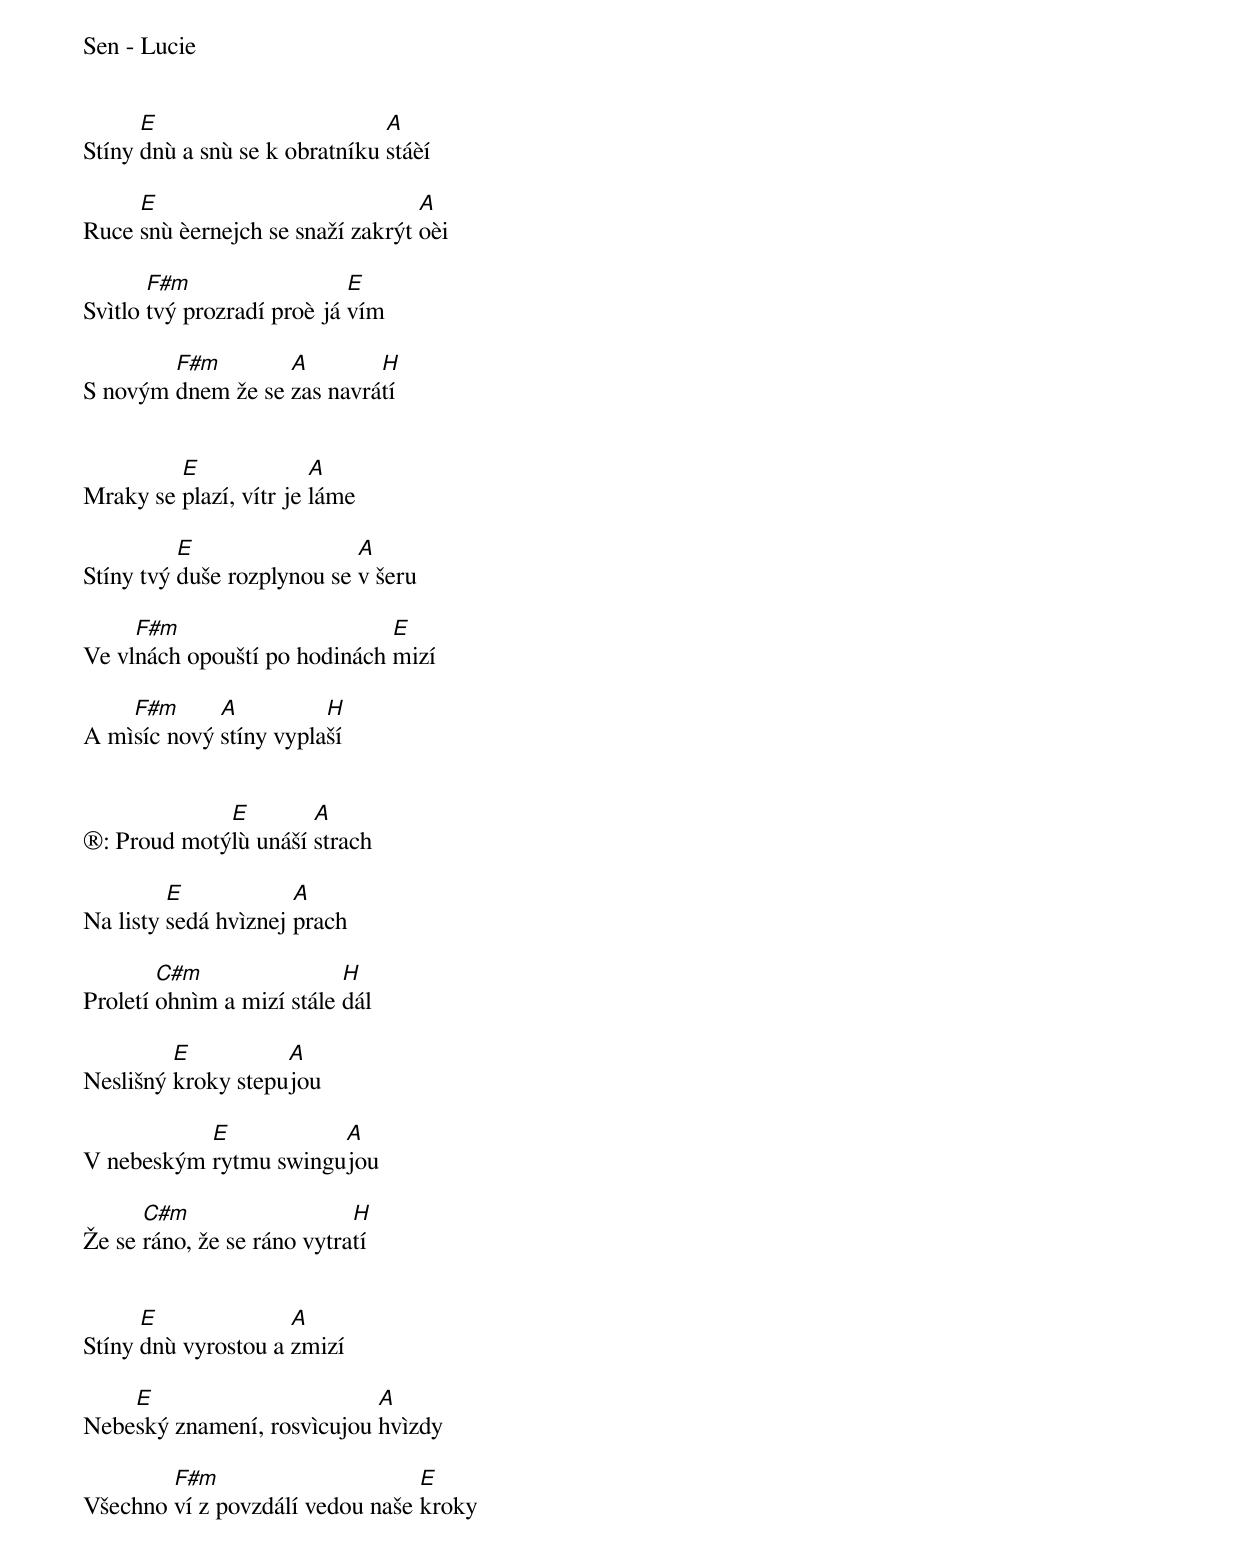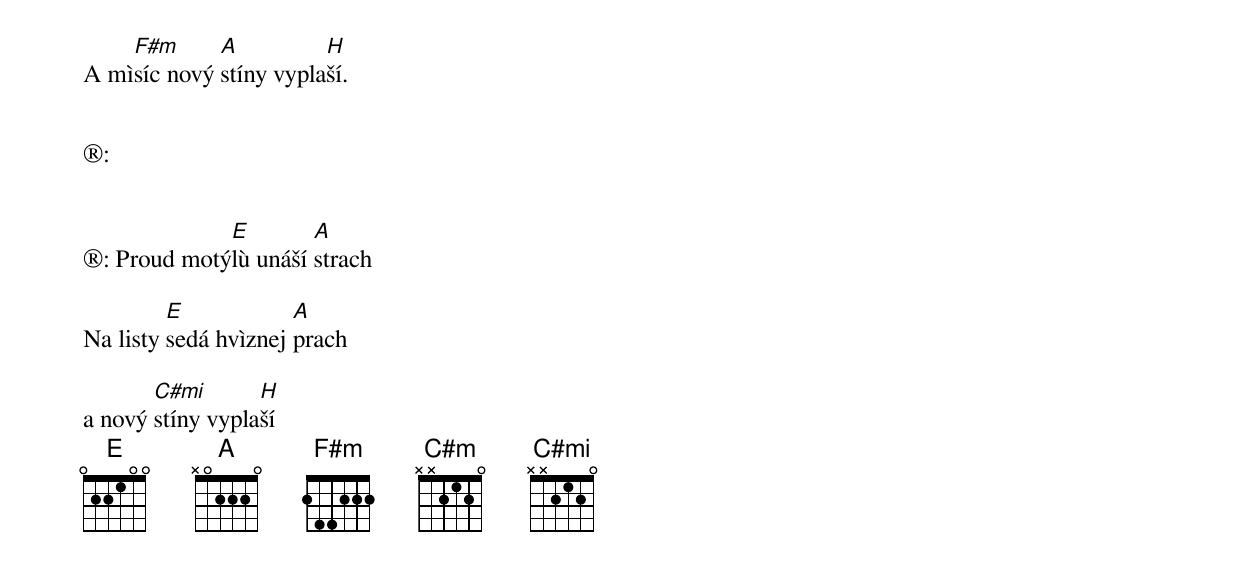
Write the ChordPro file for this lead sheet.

Sen - Lucie


Stíny [E]dnù a snù se k obratníku [A]stáèí

Ruce [E]snù èernejch se snaží zakrýt [A]oèi

Svìtlo [F#m]tvý prozradí proè já [E]vím

S novým [F#m]dnem že se [A]zas navrá[H]tí


Mraky se [E]plazí, vítr je [A]láme

Stíny tvý [E]duše rozplynou se [A]v šeru

Ve vl[F#m]nách opouští po hodinách [E]mizí

A mì[F#m]síc nový [A]stíny vypla[H]ší


®: Proud motý[E]lù unáší [A]strach

Na listy [E]sedá hvìznej [A]prach

Proletí [C#m]ohnìm a mizí stále [H]dál

Neslišný [E]kroky stepu[A]jou

V nebeským [E]rytmu swingu[A]jou

Že se [C#m]ráno, že se ráno vytra[H]tí


Stíny [E]dnù vyrostou a [A]zmizí

Nebe[E]ský znamení, rosvìcujou [A]hvìzdy

Všechno [F#m]ví z povzdálí vedou naše [E]kroky

A mì[F#m]síc nový [A]stíny vypla[H]ší.


®:


®: Proud motý[E]lù unáší [A]strach

Na listy [E]sedá hvìznej [A]prach

a nový [C#mi]stíny vypla[H]ší
